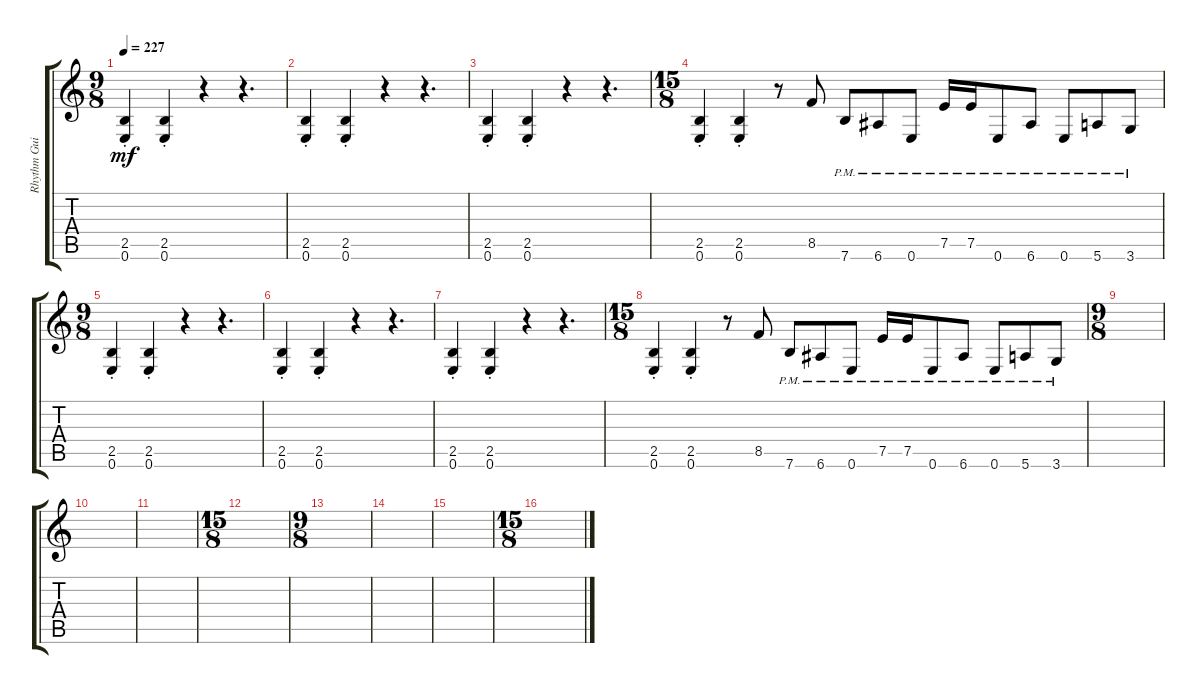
\track ("Rhythm Guitar 2 [Mikael Akerfeldt + Pete" "Rhythm Gui") {instrument distortionguitar}
\staff {score tabs}
\tuning (E4 B3 G3 D3 A2 E2) {hide}
\ts (9 8)
\tempo 227
\clef g2
\ks c
(2.5{st} 0.6{st}).4{dy mf} (2.5{st} 0.6{st}).4 r.4 r.4{d} |
(2.5{st} 0.6{st}).4 (2.5{st} 0.6{st}).4 r.4 r.4{d} |
(2.5{st} 0.6{st}).4 (2.5{st} 0.6{st}).4 r.4 r.4{d} |
\ts (15 8)
(2.5{st} 0.6{st}).4 (2.5{st} 0.6{st}).4 r.8 8.5.8 7.6{pm}.8 6.6{pm}.8 0.6{pm}.8 7.5{pm}.16 7.5{pm}.16 0.6{pm}.8 6.6{pm}.8 0.6{pm}.8 5.6{pm}.8 3.6{pm}.8 |
\ts (9 8)
(2.5{st} 0.6{st}).4 (2.5{st} 0.6{st}).4 r.4 r.4{d} |
(2.5{st} 0.6{st}).4 (2.5{st} 0.6{st}).4 r.4 r.4{d} |
(2.5{st} 0.6{st}).4 (2.5{st} 0.6{st}).4 r.4 r.4{d} |
\ts (15 8)
(2.5{st} 0.6{st}).4 (2.5{st} 0.6{st}).4 r.8 8.5.8 7.6{pm}.8 6.6{pm}.8 0.6{pm}.8 7.5{pm}.16 7.5{pm}.16 0.6{pm}.8 6.6{pm}.8 0.6{pm}.8 5.6{pm}.8 3.6{pm}.8 |
\ts (9 8)
|
|
|
\ts (15 8)
|
\ts (9 8)
|
|
|
\ts (15 8)
